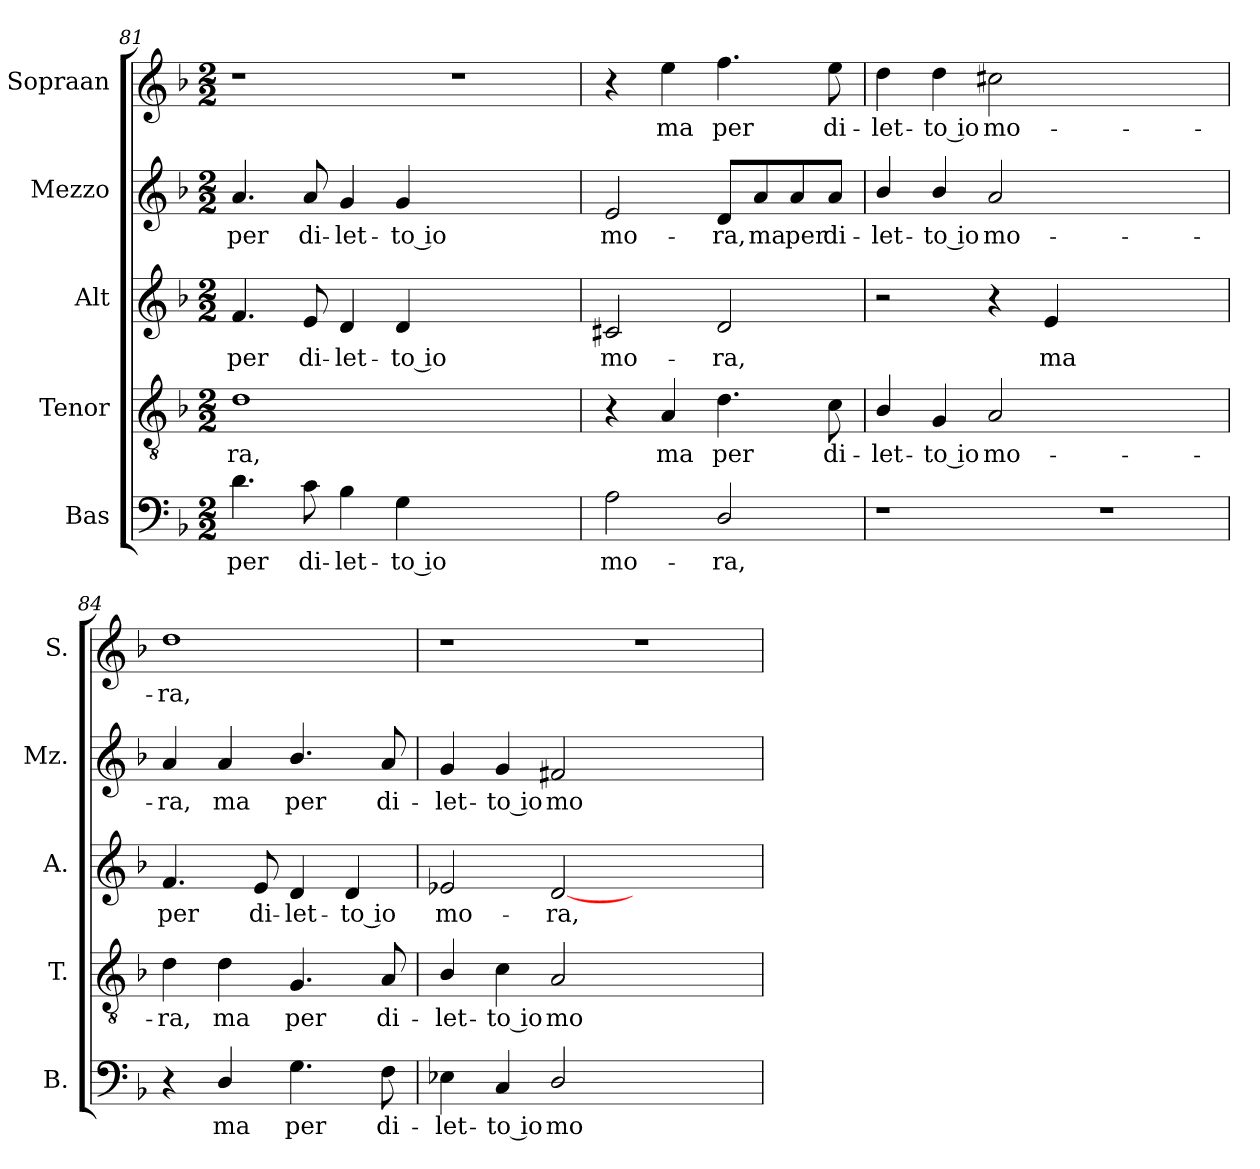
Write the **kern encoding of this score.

**kern	**text	**kern	**text	**kern	**text	**kern	**text	**kern	**text
*part5	*part5	*part4	*part4	*part3	*part3	*part2	*part2	*part1	*part1
*staff5	*staff5	*staff4	*staff4	*staff3	*staff3	*staff2	*staff2	*staff1	*staff1
*I"Bas	*	*I"Tenor	*	*I"Alt	*	*I"Mezzo	*	*I"Sopraan	*
*I'B.	*	*I'T.	*	*I'A.	*	*I'Mz.	*	*I'S.	*
*clefF4	*	*clefGv2	*	*clefG2	*	*clefG2	*	*clefG2	*
*	*	*ITrd7c12	*	*	*	*	*	*	*
*k[b-]	*	*k[b-]	*	*k[b-]	*	*k[b-]	*	*k[b-]	*
*F:	*	*F:	*	*F:	*	*F:	*	*F:	*
*M2/2	*	*M2/2	*	*M2/2	*	*M2/2	*	*M2/2	*
=81	=81	=81	=81	=81	=81	=81	=81	=81	=81
!	!LO:LY:b:color=#000000	!	!	!	!	!	!	!	!
!	!	!	!LO:LY:b:color=#000000	!	!	!	!	!	!
!	!	!	!	!	!LO:LY:b:color=#000000	!	!	!	!
!	!	!	!	!	!	!	!LO:LY:b:color=#000000	!	!
4.di\	per	1Di	-ra,	4.fi/	per	4.ai/	per	1r	.
!	!LO:LY:b:color=#000000	!	!	!	!	!	!	!	!
!	!	!	!	!	!LO:LY:b:color=#000000	!	!	!	!
!	!	!	!	!	!	!	!LO:LY:b:color=#000000	!	!
8ci\	di-	.	.	8ei/	di-	8ai/	di-	.	.
!	!LO:LY:b:color=#000000	!	!	!	!	!	!	!	!
!	!	!	!	!	!LO:LY:b:color=#000000	!	!	!	!
!	!	!	!	!	!	!	!LO:LY:b:color=#000000	!	!
4B-i\	-let-	.	.	4di/	-let-	4gi/	-let-	.	.
!	!LO:LY:b:color=#000000	!	!	!	!	!	!	!	!
!	!	!	!	!	!LO:LY:b:color=#000000	!	!	!	!
!	!	!	!	!	!	!	!LO:LY:b:color=#000000	!	!
4Gi\	-to io	.	.	4di/	-to io	4gi/	-to io	.	.
1ryy	.	1ryy	.	1ryy	.	1ryy	.	1r	.
=82	=82	=82	=82	=82	=82	=82	=82	=82	=82
!	!LO:LY:b:color=#000000	!	!	!	!	!	!	!	!
!	!	!	!	!	!LO:LY:b:color=#000000	!	!	!	!
!	!	!	!	!	!	!	!LO:LY:b:color=#000000	!	!
2Ai\	mo-	4r	.	2c#Xi/	mo-	2ei/	mo-	4r	.
!	!	!	!LO:LY:b:color=#000000	!	!	!	!	!	!
!	!	!	!	!	!	!	!	!	!LO:LY:b:color=#000000
.	.	4AAi/	ma	.	.	.	.	4eei\	ma
!	!LO:LY:b:color=#000000	!	!	!	!	!	!	!	!
!	!	!	!LO:LY:b:color=#000000	!	!	!	!	!	!
!	!	!	!	!	!LO:LY:b:color=#000000	!	!	!	!
!	!	!	!	!	!	!	!LO:LY:b:color=#000000	!	!
!	!	!	!	!	!	!	!	!	!LO:LY:b:color=#000000
2Di/	-ra,	4.Di\	per	2di/	-ra,	8di/L	-ra,	4.ffi\	per
!	!	!	!	!	!	!	!LO:LY:b:color=#000000	!	!
.	.	.	.	.	.	8ai/	ma	.	.
!	!	!	!	!	!	!	!LO:LY:b:color=#000000	!	!
.	.	.	.	.	.	8ai/	per	.	.
!	!	!	!LO:LY:b:color=#000000	!	!	!	!	!	!
!	!	!	!	!	!	!	!LO:LY:b:color=#000000	!	!
!	!	!	!	!	!	!	!	!	!LO:LY:b:color=#000000
.	.	8Ci\	di-	.	.	8ai/J	di-	8eei\	di-
=83	=83	=83	=83	=83	=83	=83	=83	=83	=83
!	!	!	!LO:LY:b:color=#000000	!	!	!	!	!	!
!	!	!	!	!	!	!	!LO:LY:b:color=#000000	!	!
!	!	!	!	!	!	!	!	!	!LO:LY:b:color=#000000
1r	.	4BB-i/	-let-	2r	.	4b-i/	-let-	4ddi\	-let-
!	!	!	!LO:LY:b:color=#000000	!	!	!	!	!	!
!	!	!	!	!	!	!	!LO:LY:b:color=#000000	!	!
!	!	!	!	!	!	!	!	!	!LO:LY:b:color=#000000
.	.	4GGi/	-to io	.	.	4b-i/	-to io	4ddi\	-to io
!	!	!	!LO:LY:b:color=#000000	!	!	!	!	!	!
!	!	!	!	!	!	!	!LO:LY:b:color=#000000	!	!
!	!	!	!	!	!	!	!	!	!LO:LY:b:color=#000000
.	.	2AAi/	mo-	4r	.	2ai/	mo-	2cc#Xi\	mo-
!	!	!	!	!	!LO:LY:b:color=#000000	!	!	!	!
.	.	.	.	4ei/	ma	.	.	.	.
1r	.	1ryy	.	1ryy	.	1ryy	.	1ryy	.
!!LO:LB:g=z
=84	=84	=84	=84	=84	=84	=84	=84	=84	=84
!	!	!	!LO:LY:b:color=#000000	!	!	!	!	!	!
!	!	!	!	!	!LO:LY:b:color=#000000	!	!	!	!
!	!	!	!	!	!	!	!LO:LY:b:color=#000000	!	!
!	!	!	!	!	!	!	!	!	!LO:LY:b:color=#000000
4r	.	4Di\	-ra,	4.fi/	per	4ai/	-ra,	1ddi	-ra,
!	!LO:LY:b:color=#000000	!	!	!	!	!	!	!	!
!	!	!	!LO:LY:b:color=#000000	!	!	!	!	!	!
!	!	!	!	!	!	!	!LO:LY:b:color=#000000	!	!
4Di/	ma	4Di\	ma	.	.	4ai/	ma	.	.
!	!	!	!	!	!LO:LY:b:color=#000000	!	!	!	!
.	.	.	.	8ei/	di-	.	.	.	.
!	!LO:LY:b:color=#000000	!	!	!	!	!	!	!	!
!	!	!	!LO:LY:b:color=#000000	!	!	!	!	!	!
!	!	!	!	!	!LO:LY:b:color=#000000	!	!	!	!
!	!	!	!	!	!	!	!LO:LY:b:color=#000000	!	!
4.Gi\	per	4.GGi/	per	4di/	-let-	4.b-i/	per	.	.
!	!	!	!	!	!LO:LY:b:color=#000000	!	!	!	!
.	.	.	.	4di/	-to io	.	.	.	.
!	!LO:LY:b:color=#000000	!	!	!	!	!	!	!	!
!	!	!	!LO:LY:b:color=#000000	!	!	!	!	!	!
!	!	!	!	!	!	!	!LO:LY:b:color=#000000	!	!
8Fi\	di-	8AAi/	di-	.	.	8ai/	di-	.	.
=85	=85	=85	=85	=85	=85	=85	=85	=85	=85
!	!LO:LY:b:color=#000000	!	!	!	!	!	!	!	!
!	!	!	!LO:LY:b:color=#000000	!	!	!	!	!	!
!	!	!	!	!	!LO:LY:b:color=#000000	!	!	!	!
!	!	!	!	!	!	!	!LO:LY:b:color=#000000	!	!
4E-Xi\	-let-	4BB-i/	-let-	2e-Xi/	mo-	4gi/	-let-	1r	.
!	!LO:LY:b:color=#000000	!	!	!	!	!	!	!	!
!	!	!	!LO:LY:b:color=#000000	!	!	!	!	!	!
!	!	!	!	!	!	!	!LO:LY:b:color=#000000	!	!
4Ci/	-to io	4Ci\	-to io	.	.	4gi/	-to io	.	.
!	!LO:LY:b:color=#000000	!	!	!	!	!	!	!	!
!	!	!	!LO:LY:b:color=#000000	!	!	!	!	!	!
!	!	!	!	!	!LO:LY:b:color=#000000	!	!	!	!
!	!	!	!	!	!	!	!LO:LY:b:color=#000000	!	!
2Di/	mo-	2AAi/	mo-	[<2di/	-ra,	2f#Xi/	mo-	.	.
1ryy	.	1ryy	.	1ryy	.	1ryy	.	1r	.
=	=	=	=	=	=	=	=	=	=
*-	*-	*-	*-	*-	*-	*-	*-	*-	*-
